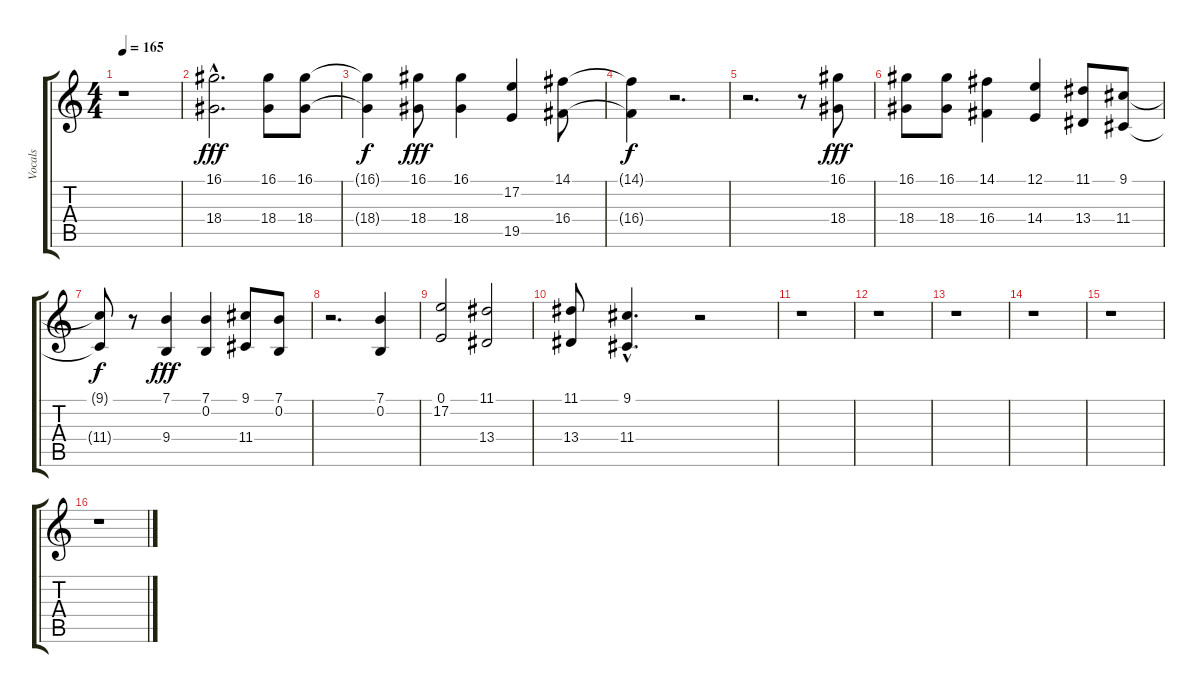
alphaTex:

\track ("Vocals" "Vocals") {instrument brasssection}
\staff {score tabs}
\tuning (E4 B3 G3 D3 A2 E2) {hide}
\ts (4 4)
\tempo 165
\clef g2
\ks c
r.1{dy fff} |
(16.1{hac} 18.4{hac}).2{d} (16.1 18.4).8 (16.1 18.4).8 |
(16.1{t} 18.4{t}).4{dy f} (16.1 18.4).8{dy fff} (16.1 18.4).4 (17.2 19.5).4 (14.1 16.4).8 |
(14.1{t} 16.4{t}).4{dy f} r.2{d} |
r.2{d} r.8 (16.1 18.4).8{dy fff} |
(16.1 18.4).8 (16.1 18.4).8 (14.1 16.4).4 (12.1 14.4).4 (11.1 13.4).8 (9.1 11.4).8 |
(9.1{t} 11.4{t}).8{dy f} r.8 (7.1 9.4).4{dy fff} (7.1 0.2).4 (9.1 11.4).8 (7.1 0.2).8 |
r.2{d} (7.1 0.2).4 |
(0.1 17.2).2 (11.1 13.4).2 |
(11.1 13.4).8 (9.1{hac} 11.4{hac}).4{d} r.2 |
r.1 |
r.1 |
r.1 |
r.1 |
r.1 |
r.1
